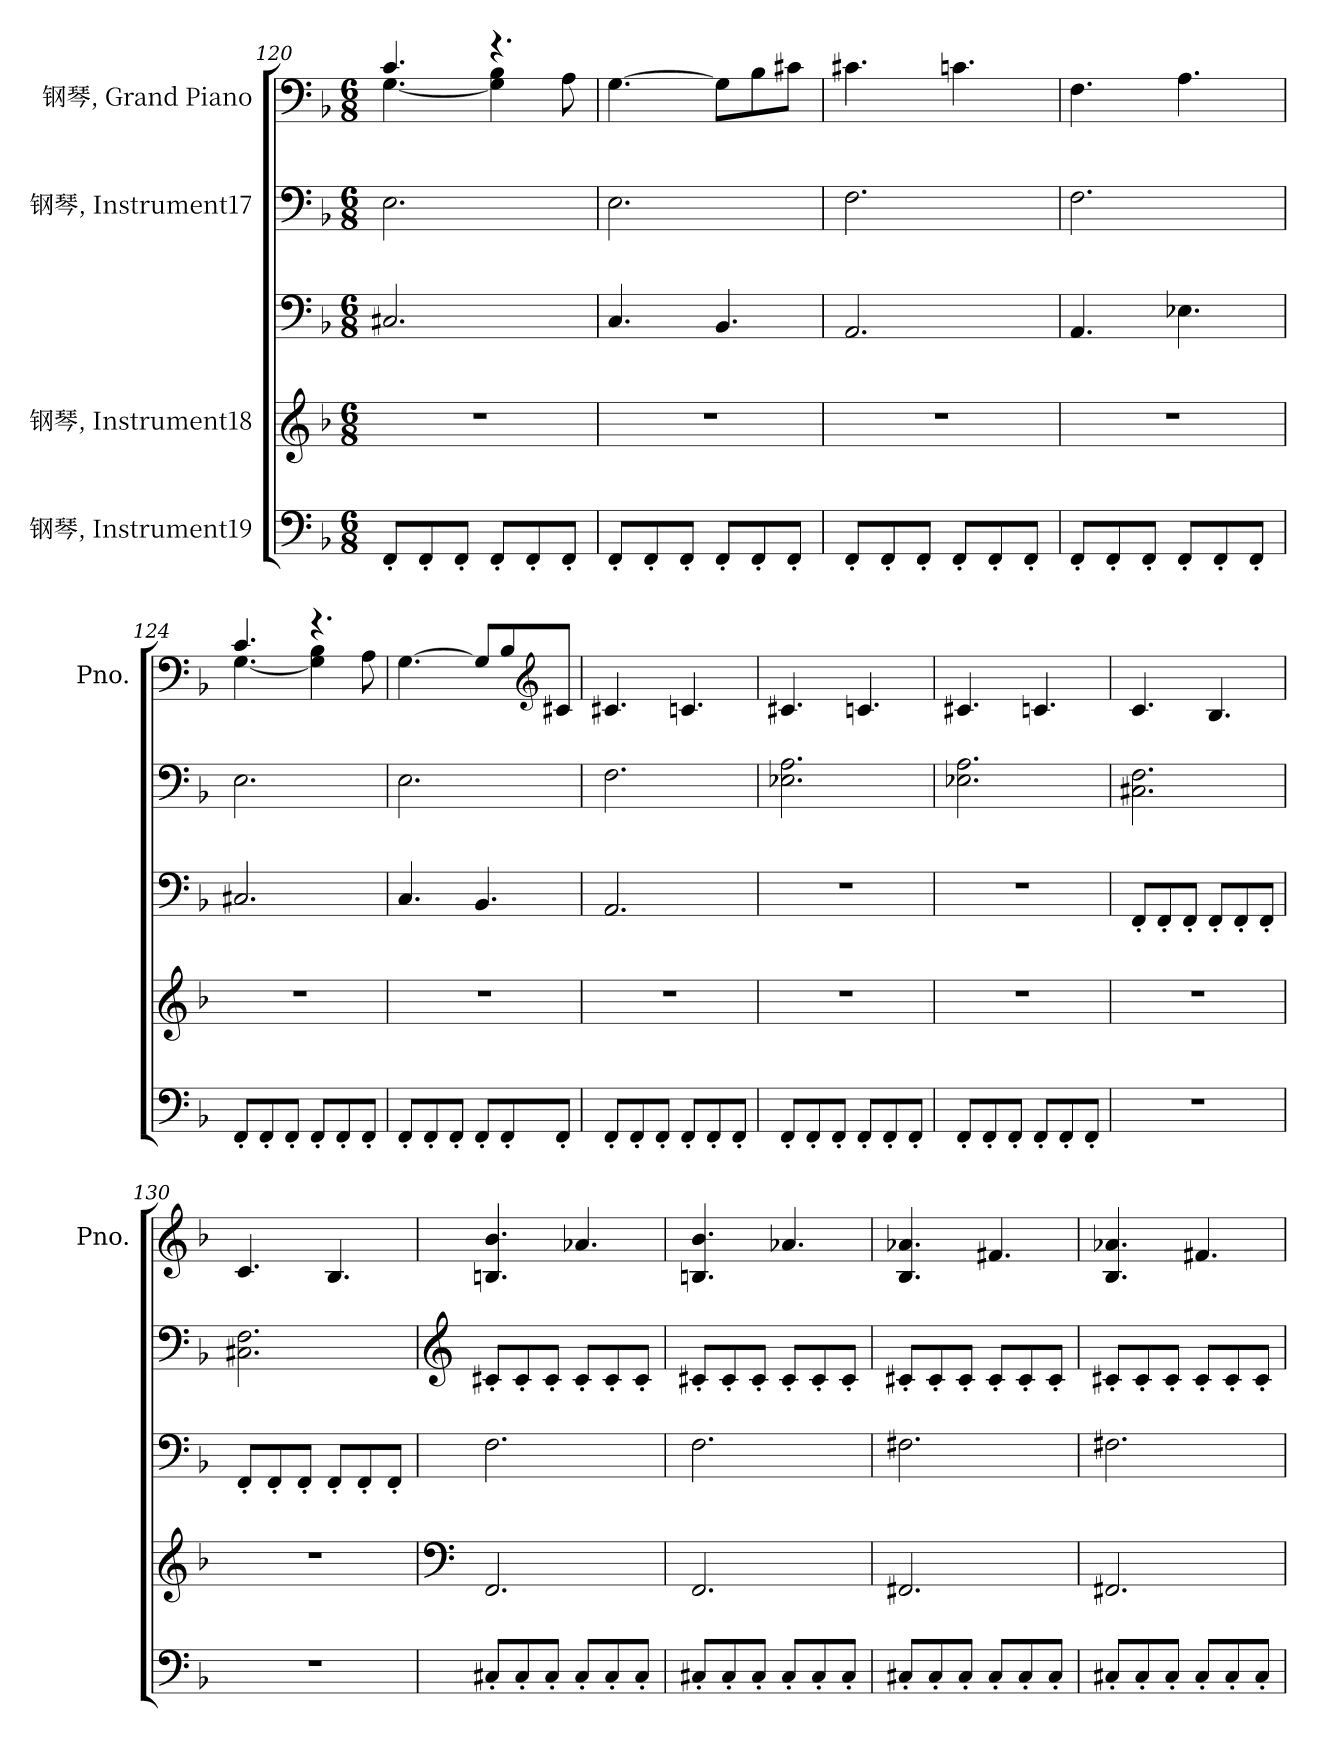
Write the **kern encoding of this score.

**kern	**kern	**kern	**kern	**kern
*part4	*part3	*part3	*part2	*part1
*staff5	*staff4	*staff3	*staff2	*staff1
*I"钢琴, Instrument19	*I"钢琴, Instrument18	*	*I"钢琴, Instrument17	*I"钢琴, Grand Piano
*	*	*	*	*I'Pno.
*clefF4	*clefG2	*clefF4	*clefF4	*clefF4
*k[b-]	*k[b-]	*k[b-]	*k[b-]	*k[b-]
*M6/8	*M6/8	*M6/8	*M6/8	*M6/8
=120	=120	=120	=120	=120
*	*	*	*	*^
8FF'/L	2.r	2.C#X/	2.E\	4.c/	[4.G\
8FF'/	.	.	.	.	.
8FF'/J	.	.	.	.	.
8FF'/L	.	.	.	4.r	4G\] 4B-\
8FF'/	.	.	.	.	.
8FF'/J	.	.	.	.	8A\
*	*	*	*	*v	*v
=121	=121	=121	=121	=121
8FF'/L	2.r	4.C/	2.E\	[4.G\
8FF'/	.	.	.	.
8FF'/J	.	.	.	.
8FF'/L	.	4.BB-/	.	8G\L]
8FF'/	.	.	.	8B-\
8FF'/J	.	.	.	8c#X\J
=122	=122	=122	=122	=122
8FF'/L	2.r	2.AA/	2.F\	4.c#X\
8FF'/	.	.	.	.
8FF'/J	.	.	.	.
8FF'/L	.	.	.	4.cn\
8FF'/	.	.	.	.
8FF'/J	.	.	.	.
=123	=123	=123	=123	=123
8FF'/L	2.r	4.AA/	2.F\	4.F\
8FF'/	.	.	.	.
8FF'/J	.	.	.	.
8FF'/L	.	4.E-X\	.	4.A\
8FF'/	.	.	.	.
8FF'/J	.	.	.	.
!!LO:PB:g=z
=124	=124	=124	=124	=124
*	*	*	*	*^
8FF'/L	2.r	2.C#X/	2.E\	4.c/	[4.G\
8FF'/	.	.	.	.	.
8FF'/J	.	.	.	.	.
8FF'/L	.	.	.	4.r	4G\] 4B-\
8FF'/	.	.	.	.	.
8FF'/J	.	.	.	.	8A\
*	*	*	*	*v	*v
=125	=125	=125	=125	=125
8FF'/L	2.r	4.C/	2.E\	[4.G\
8FF'/	.	.	.	.
8FF'/J	.	.	.	.
8FF'/L	.	4.BB-/	.	8G/L]
8FF'/	.	.	.	8B-/
*	*	*	*	*clefG2
8FF'/J	.	.	.	8c#X/J
=126	=126	=126	=126	=126
8FF'/L	2.r	2.AA/	2.F\	4.c#X/
8FF'/	.	.	.	.
8FF'/J	.	.	.	.
8FF'/L	.	.	.	4.cn/
8FF'/	.	.	.	.
8FF'/J	.	.	.	.
=127	=127	=127	=127	=127
8FF'/L	2.r	2.r	2.E-X\ 2.A\	4.c#X/
8FF'/	.	.	.	.
8FF'/J	.	.	.	.
8FF'/L	.	.	.	4.cn/
8FF'/	.	.	.	.
8FF'/J	.	.	.	.
=128	=128	=128	=128	=128
8FF'/L	2.r	2.r	2.E-X\ 2.A\	4.c#X/
8FF'/	.	.	.	.
8FF'/J	.	.	.	.
8FF'/L	.	.	.	4.cn/
8FF'/	.	.	.	.
8FF'/J	.	.	.	.
!!LO:LB:g=z
=129	=129	=129	=129	=129
2.r	2.r	8FF'/L	2.C#X\ 2.F\	4.c/
.	.	8FF'/	.	.
.	.	8FF'/J	.	.
.	.	8FF'/L	.	4.B-/
.	.	8FF'/	.	.
.	.	8FF'/J	.	.
=130	=130	=130	=130	=130
2.r	2.r	8FF'/L	2.C#X\ 2.F\	4.c/
.	.	8FF'/	.	.
.	.	8FF'/J	.	.
.	.	8FF'/L	.	4.B-/
.	.	8FF'/	.	.
.	.	8FF'/J	.	.
=131	=131	=131	=131	=131
*	*clefF4	*	*clefG2	*
8C#X'/L	2.FF/	2.F\	8c#X'/L	4.Bn/ 4.b-/
8C#'/	.	.	8c#'/	.
8C#'/J	.	.	8c#'/J	.
8C#'/L	.	.	8c#'/L	4.a-X/
8C#'/	.	.	8c#'/	.
8C#'/J	.	.	8c#'/J	.
=132	=132	=132	=132	=132
8C#X'/L	2.FF/	2.F\	8c#X'/L	4.Bn/ 4.b-/
8C#'/	.	.	8c#'/	.
8C#'/J	.	.	8c#'/J	.
8C#'/L	.	.	8c#'/L	4.a-X/
8C#'/	.	.	8c#'/	.
8C#'/J	.	.	8c#'/J	.
!!LO:PB:g=z
=133	=133	=133	=133	=133
8C#X'/L	2.FF#X/	2.F#X\	8c#X'/L	4.B-/ 4.a-X/
8C#'/	.	.	8c#'/	.
8C#'/J	.	.	8c#'/J	.
8C#'/L	.	.	8c#'/L	4.f#X/
8C#'/	.	.	8c#'/	.
8C#'/J	.	.	8c#'/J	.
=134	=134	=134	=134	=134
8C#X'/L	2.FF#X/	2.F#X\	8c#X'/L	4.B-/ 4.a-X/
8C#'/	.	.	8c#'/	.
8C#'/J	.	.	8c#'/J	.
8C#'/L	.	.	8c#'/L	4.f#X/
8C#'/	.	.	8c#'/	.
8C#'/J	.	.	8c#'/J	.
=	=	=	=	=
*-	*-	*-	*-	*-
